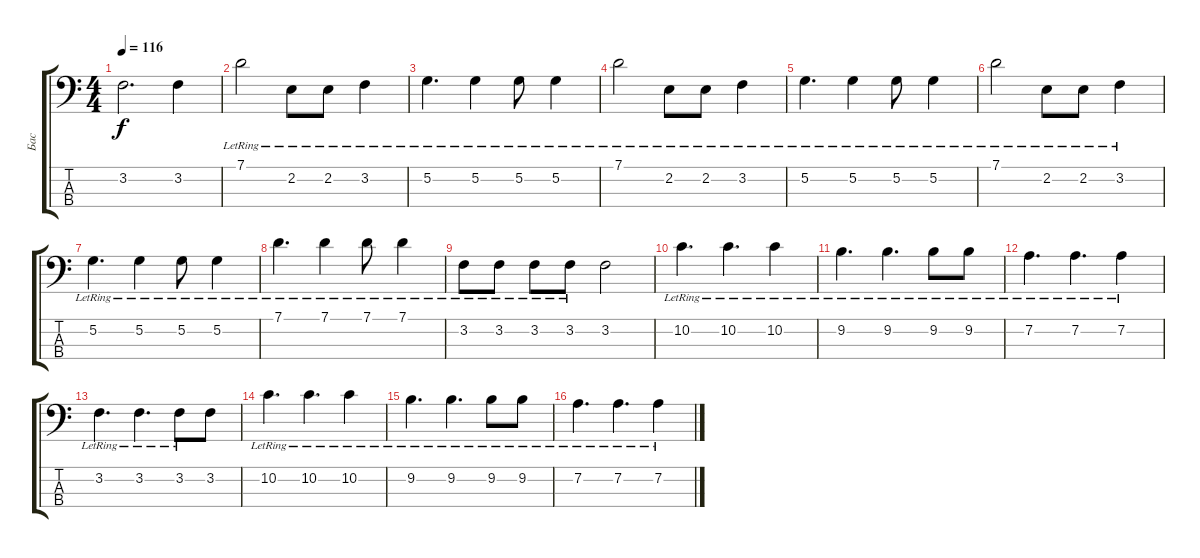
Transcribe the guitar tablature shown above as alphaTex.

\track ("Бас" "Бас") {instrument electricbassfinger}
\staff {score tabs}
\tuning (G2 D2 A1 E1) {hide}
\ts (4 4)
\tempo 116
\clef f4
\ks c
3.2.2{d dy f} 3.2.4 |
7.1{lr}.2 2.2{lr}.8 2.2{lr}.8 3.2{lr}.4 |
5.2{lr}.4{d} 5.2{lr}.4 5.2{lr}.8 5.2{lr}.4 |
7.1{lr}.2 2.2{lr}.8 2.2{lr}.8 3.2{lr}.4 |
5.2{lr}.4{d} 5.2{lr}.4 5.2{lr}.8 5.2{lr}.4 |
7.1{lr}.2 2.2{lr}.8 2.2{lr}.8 3.2{lr}.4 |
5.2{lr}.4{d} 5.2{lr}.4 5.2{lr}.8 5.2{lr}.4 |
7.1{lr}.4{d} 7.1{lr}.4 7.1{lr}.8 7.1{lr}.4 |
3.2{lr}.8 3.2{lr}.8 3.2{lr}.8 3.2{lr}.8 3.2.2 |
10.2{lr}.4{d} 10.2{lr}.4{d} 10.2{lr}.4 |
9.2{lr}.4{d} 9.2{lr}.4{d} 9.2{lr}.8 9.2{lr}.8 |
7.2{lr}.4{d} 7.2{lr}.4{d} 7.2{lr}.4 |
3.2{lr}.4{d} 3.2{lr}.4{d} 3.2{lr}.8 3.2.8 |
10.2{lr}.4{d} 10.2{lr}.4{d} 10.2{lr}.4 |
9.2{lr}.4{d} 9.2{lr}.4{d} 9.2{lr}.8 9.2{lr}.8 |
7.2{lr}.4{d} 7.2{lr}.4{d} 7.2{lr}.4
